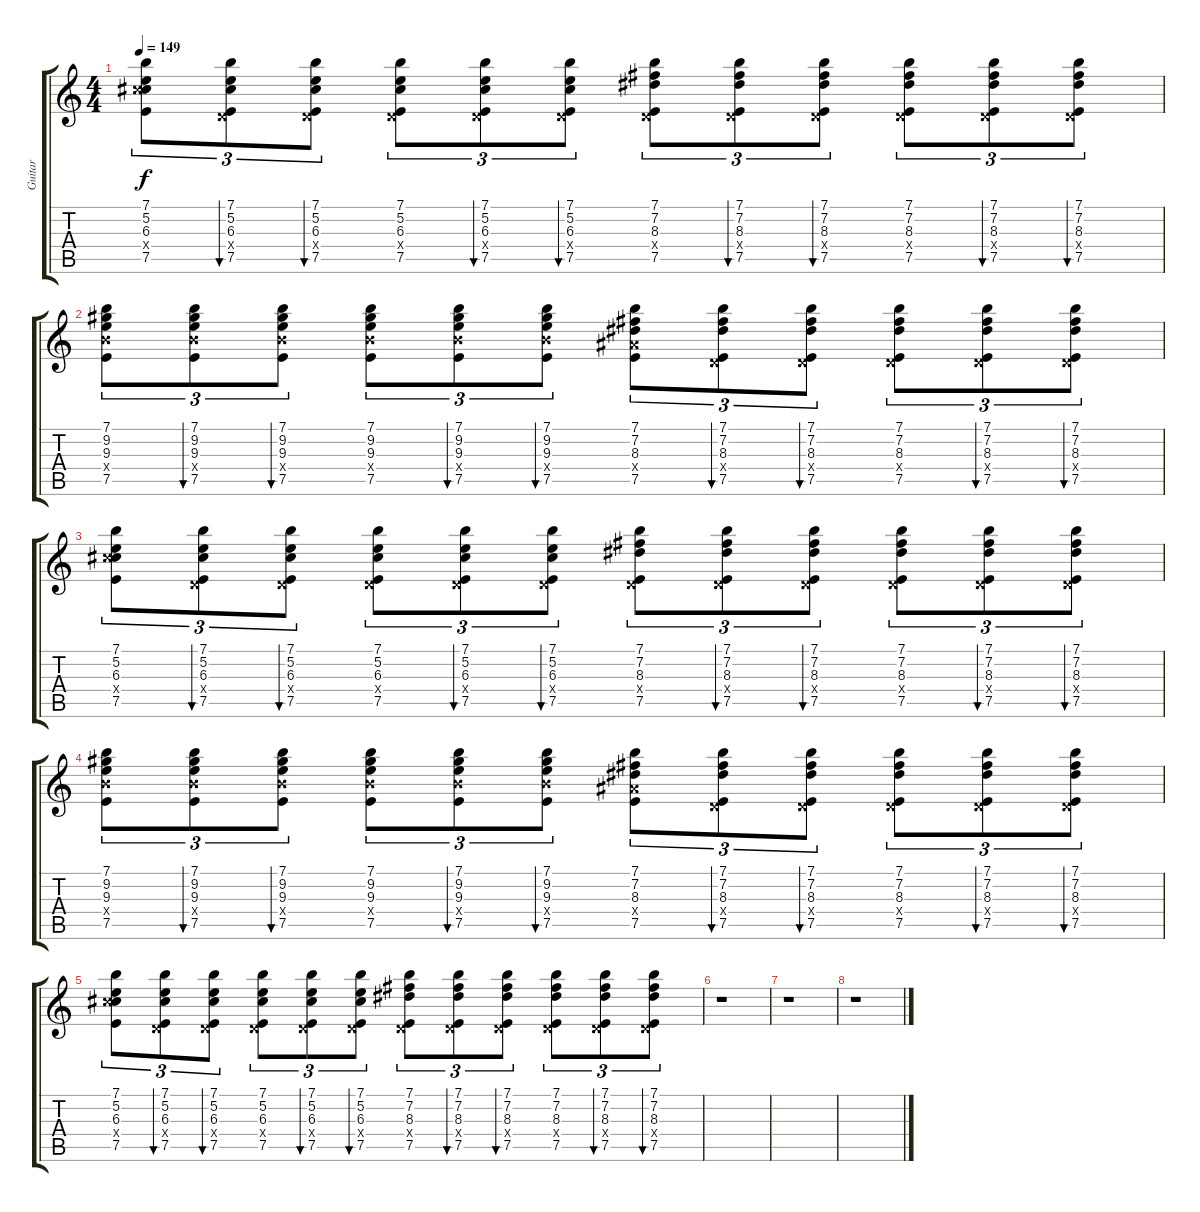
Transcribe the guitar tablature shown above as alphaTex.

\track ("Guitar" "Guitar") {instrument acousticguitarsteel}
\staff {score tabs}
\tuning (E4 B3 G3 D3 A2 E2) {hide}
\ts (4 4)
\tempo 149
\clef g2
\ks c
(7.1 5.2 6.3 11.4{x} 7.5).8{tu (3 2) dy f} (7.1 5.2 6.3 0.4{x} 7.5).8{tu (3 2) bu 60} (7.1 5.2 6.3 0.4{x} 7.5).8{tu (3 2) bu 60} (7.1 5.2 6.3 0.4{x} 7.5).8{tu (3 2)} (7.1 5.2 6.3 0.4{x} 7.5).8{tu (3 2) bu 60} (7.1 5.2 6.3 0.4{x} 7.5).8{tu (3 2) bu 60} (7.1 7.2 8.3 0.4{x} 7.5).8{tu (3 2)} (7.1 7.2 8.3 0.4{x} 7.5).8{tu (3 2) bu 60} (7.1 7.2 8.3 0.4{x} 7.5).8{tu (3 2) bu 60} (7.1 7.2 8.3 0.4{x} 7.5).8{tu (3 2)} (7.1 7.2 8.3 0.4{x} 7.5).8{tu (3 2) bu 120} (7.1 7.2 8.3 0.4{x} 7.5).8{tu (3 2) bu 120} |
(7.1 9.2 9.3 9.4{x} 7.5).8{tu (3 2)} (7.1 9.2 9.3 9.4{x} 7.5).8{tu (3 2) bu 60} (7.1 9.2 9.3 9.4{x} 7.5).8{tu (3 2) bu 60} (7.1 9.2 9.3 9.4{x} 7.5).8{tu (3 2)} (7.1 9.2 9.3 9.4{x} 7.5).8{tu (3 2) bu 60} (7.1 9.2 9.3 9.4{x} 7.5).8{tu (3 2) bu 60} (7.1 7.2 8.3 8.4{x} 7.5).8{tu (3 2)} (7.1 7.2 8.3 0.4{x} 7.5).8{tu (3 2) bu 60} (7.1 7.2 8.3 0.4{x} 7.5).8{tu (3 2) bu 60} (7.1 7.2 8.3 0.4{x} 7.5).8{tu (3 2)} (7.1 7.2 8.3 0.4{x} 7.5).8{tu (3 2) bu 60} (7.1 7.2 8.3 0.4{x} 7.5).8{tu (3 2) bu 60} |
(7.1 5.2 6.3 11.4{x} 7.5).8{tu (3 2)} (7.1 5.2 6.3 0.4{x} 7.5).8{tu (3 2) bu 60} (7.1 5.2 6.3 0.4{x} 7.5).8{tu (3 2) bu 60} (7.1 5.2 6.3 0.4{x} 7.5).8{tu (3 2)} (7.1 5.2 6.3 0.4{x} 7.5).8{tu (3 2) bu 60} (7.1 5.2 6.3 0.4{x} 7.5).8{tu (3 2) bu 60} (7.1 7.2 8.3 0.4{x} 7.5).8{tu (3 2)} (7.1 7.2 8.3 0.4{x} 7.5).8{tu (3 2) bu 60} (7.1 7.2 8.3 0.4{x} 7.5).8{tu (3 2) bu 60} (7.1 7.2 8.3 0.4{x} 7.5).8{tu (3 2)} (7.1 7.2 8.3 0.4{x} 7.5).8{tu (3 2) bu 120} (7.1 7.2 8.3 0.4{x} 7.5).8{tu (3 2) bu 120} |
(7.1 9.2 9.3 9.4{x} 7.5).8{tu (3 2)} (7.1 9.2 9.3 9.4{x} 7.5).8{tu (3 2) bu 60} (7.1 9.2 9.3 9.4{x} 7.5).8{tu (3 2) bu 60} (7.1 9.2 9.3 9.4{x} 7.5).8{tu (3 2)} (7.1 9.2 9.3 9.4{x} 7.5).8{tu (3 2) bu 60} (7.1 9.2 9.3 9.4{x} 7.5).8{tu (3 2) bu 60} (7.1 7.2 8.3 8.4{x} 7.5).8{tu (3 2)} (7.1 7.2 8.3 0.4{x} 7.5).8{tu (3 2) bu 60} (7.1 7.2 8.3 0.4{x} 7.5).8{tu (3 2) bu 60} (7.1 7.2 8.3 0.4{x} 7.5).8{tu (3 2)} (7.1 7.2 8.3 0.4{x} 7.5).8{tu (3 2) bu 60} (7.1 7.2 8.3 0.4{x} 7.5).8{tu (3 2) bu 60} |
(7.1 5.2 6.3 11.4{x} 7.5).8{tu (3 2)} (7.1 5.2 6.3 0.4{x} 7.5).8{tu (3 2) bu 60} (7.1 5.2 6.3 0.4{x} 7.5).8{tu (3 2) bu 60} (7.1 5.2 6.3 0.4{x} 7.5).8{tu (3 2)} (7.1 5.2 6.3 0.4{x} 7.5).8{tu (3 2) bu 60} (7.1 5.2 6.3 0.4{x} 7.5).8{tu (3 2) bu 60} (7.1 7.2 8.3 0.4{x} 7.5).8{tu (3 2)} (7.1 7.2 8.3 0.4{x} 7.5).8{tu (3 2) bu 60} (7.1 7.2 8.3 0.4{x} 7.5).8{tu (3 2) bu 60} (7.1 7.2 8.3 0.4{x} 7.5).8{tu (3 2)} (7.1 7.2 8.3 0.4{x} 7.5).8{tu (3 2) bu 120} (7.1 7.2 8.3 0.4{x} 7.5).8{tu (3 2) bu 120} |
r.1 |
r.1 |
r.1
